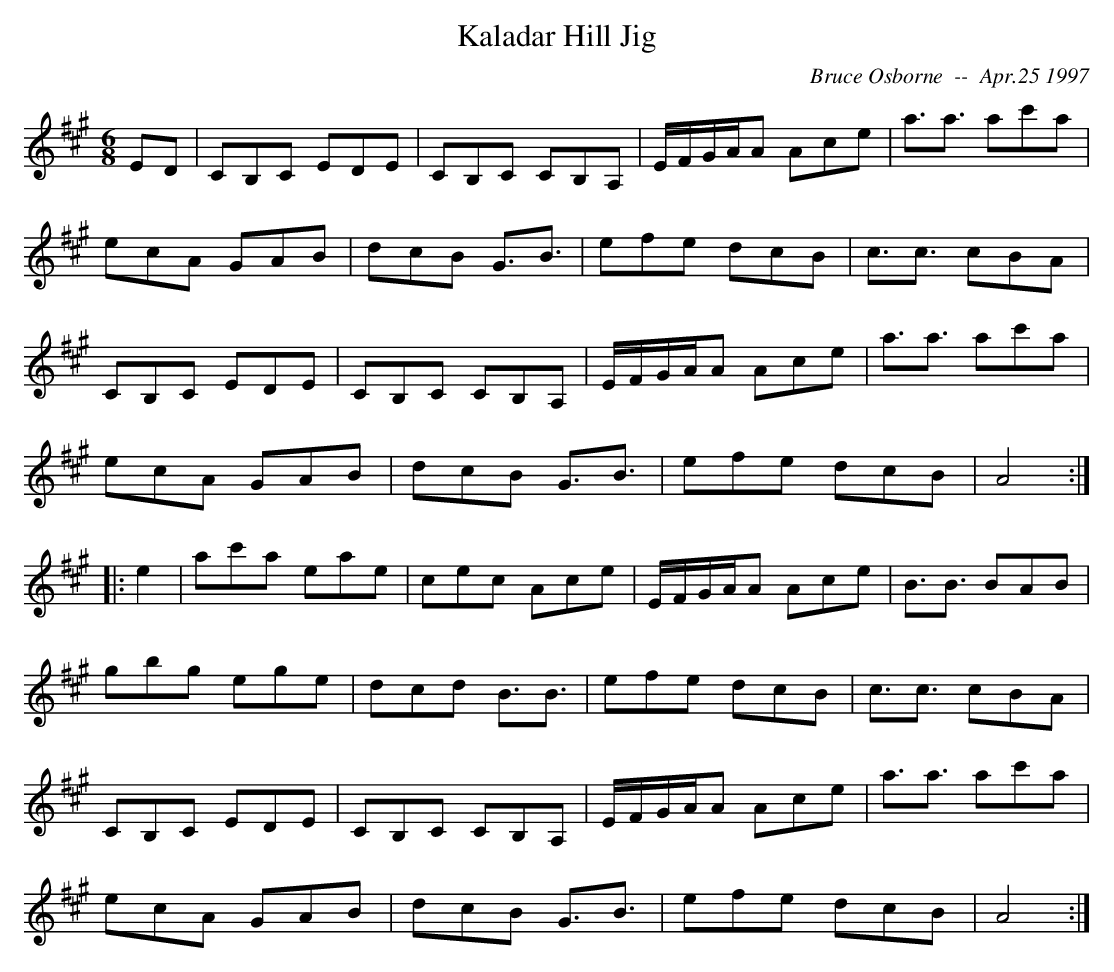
X:1
T:Kaladar Hill Jig
C:Bruce Osborne  --  Apr.25 1997
M:6/8
L:1/8
K:A
ED|CB,C EDE|CB,C CB,A,|E/F/G/A/A Ace|a3/2a3/2 ac'a|!
ecA GAB|dcB G3/2B3/2|efe dcB|c3/2c3/2 cBA|!
CB,C EDE|CB,C CB,A,|E/F/G/A/A Ace|a3/2a3/2 ac'a|!
ecA GAB|dcB G3/2B3/2|efe dcB|A4:|!
|:e2|ac'a eae|cec Ace|E/F/G/A/A Ace|B3/2B3/2 BAB|!
gbg ege|dcd B3/2B3/2|efe dcB|c3/2c3/2 cBA|!
CB,C EDE|CB,C CB,A,|E/F/G/A/A Ace|a3/2a3/2 ac'a|!
ecA GAB|dcB G3/2B3/2|efe dcB|A4:|!
